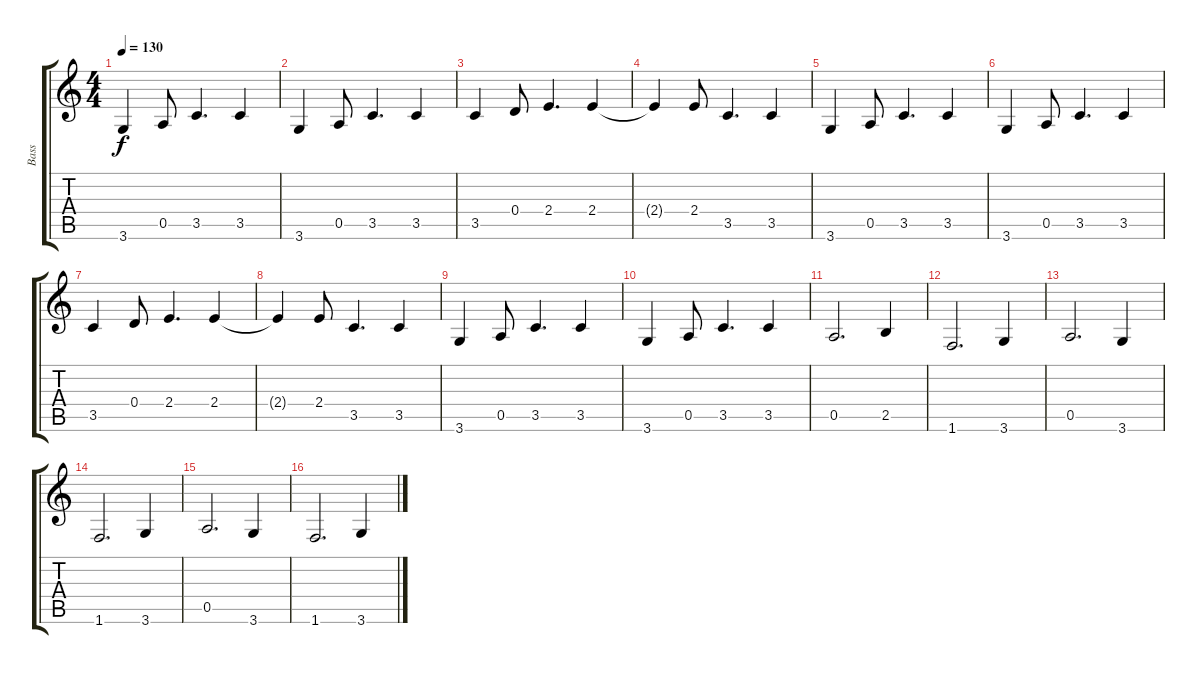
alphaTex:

\track ("Bass" "Bass") {instrument acousticbass}
\staff {score tabs}
\tuning (E4 B3 G3 D3 A2 E2) {hide}
\ts (4 4)
\tempo 130
\clef g2
\ks c
3.6.4{dy f} 0.5.8 3.5.4{d} 3.5.4 |
3.6.4 0.5.8 3.5.4{d} 3.5.4 |
3.5.4 0.4.8 2.4.4{d} 2.4.4 |
2.4{t}.4 2.4.8 3.5.4{d} 3.5.4 |
3.6.4 0.5.8 3.5.4{d} 3.5.4 |
3.6.4 0.5.8 3.5.4{d} 3.5.4 |
3.5.4 0.4.8 2.4.4{d} 2.4.4 |
2.4{t}.4 2.4.8 3.5.4{d} 3.5.4 |
3.6.4 0.5.8 3.5.4{d} 3.5.4 |
3.6.4 0.5.8 3.5.4{d} 3.5.4 |
0.5.2{d} 2.5.4 |
1.6.2{d} 3.6.4 |
0.5.2{d} 3.6.4 |
1.6.2{d} 3.6.4 |
0.5.2{d} 3.6.4 |
1.6.2{d} 3.6.4
